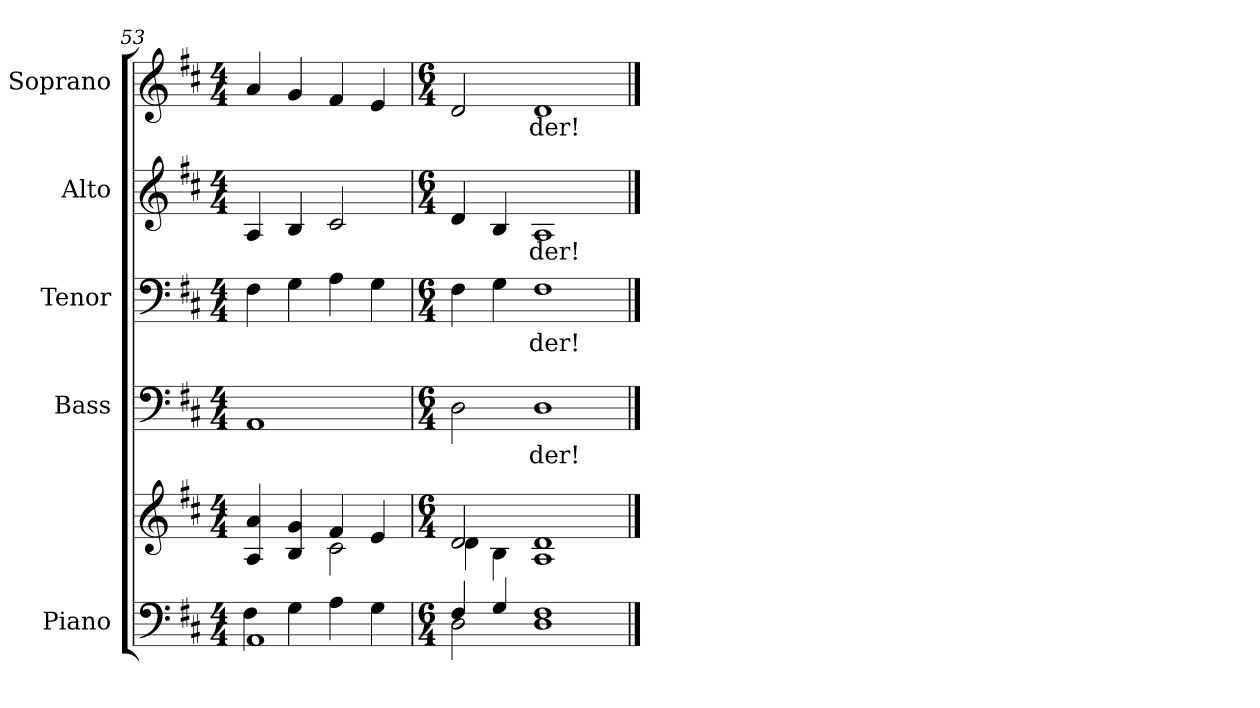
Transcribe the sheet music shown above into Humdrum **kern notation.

**kern	**kern	**kern	**text	**kern	**text	**kern	**text	**kern	**text
*part5	*part5	*part4	*part4	*part3	*part3	*part2	*part2	*part1	*part1
*staff6	*staff5	*staff4	*staff4	*staff3	*staff3	*staff2	*staff2	*staff1	*staff1
*I"Piano	*	*I"Bass	*	*I"Tenor	*	*I"Alto	*	*I"Soprano	*
*I'Pno.	*	*I'B.	*	*I'T.	*	*I'A.	*	*I'S.	*
!!LO:PB:g=z
*clefF4	*clefG2	*clefF4	*	*clefF4	*	*clefG2	*	*clefG2	*
*k[f#c#]	*k[f#c#]	*k[f#c#]	*	*k[f#c#]	*	*k[f#c#]	*	*k[f#c#]	*
*D:	*D:	*D:	*	*D:	*	*D:	*	*D:	*
*M4/4	*M4/4	*M4/4	*	*M4/4	*	*M4/4	*	*M4/4	*
=53	=53	=53	=53	=53	=53	=53	=53	=53	=53
*^	*^	*	*	*	*	*	*	*	*
1AAi	4F#i\	4Ai/ 4ai	2ryy	1AAi	.	4F#i\	.	4Ai/	.	4ai/	.
.	4Gi\	4Bi/ 4gi	.	.	.	4Gi\	.	4Bi/	.	4gi/	.
.	4Ai\	4f#i/	2c#i\	.	.	4Ai\	.	2c#i/	.	4f#i/	.
.	4Gi\	4ei/	.	.	.	4Gi\	.	.	.	4ei/	.
=54	=54	=54	=54	=54	=54	=54	=54	=54	=54	=54	=54
*M6/4	*	*M6/4	*	*M6/4	*	*M6/4	*	*M6/4	*	*M6/4	*
4F#i/	2Di\	2di/	4di\	2Di\	.	4F#i\	.	4di/	.	2di/	.
4Gi/	.	.	4Bi\	.	.	4Gi\	.	4Bi/	.	.	.
!	!	!	!	!	!LO:LY:b:color=#000000	!	!	!	!	!	!
!	!	!	!	!	!	!	!LO:LY:b:color=#000000	!	!	!	!
!	!	!	!	!	!	!	!	!	!LO:LY:b:color=#000000	!	!
!	!	!	!	!	!	!	!	!	!	!	!LO:LY:b:color=#000000
1Di 1F#i	1ryy	1Ai 1di	1ryy	1Di	-der!	1F#i	-der!	1Ai	-der!	1di	-der!
*v	*v	*	*	*	*	*	*	*	*	*	*
*	*v	*v	*	*	*	*	*	*	*	*
==	==	==	==	==	==	==	==	==	==
*-	*-	*-	*-	*-	*-	*-	*-	*-	*-
